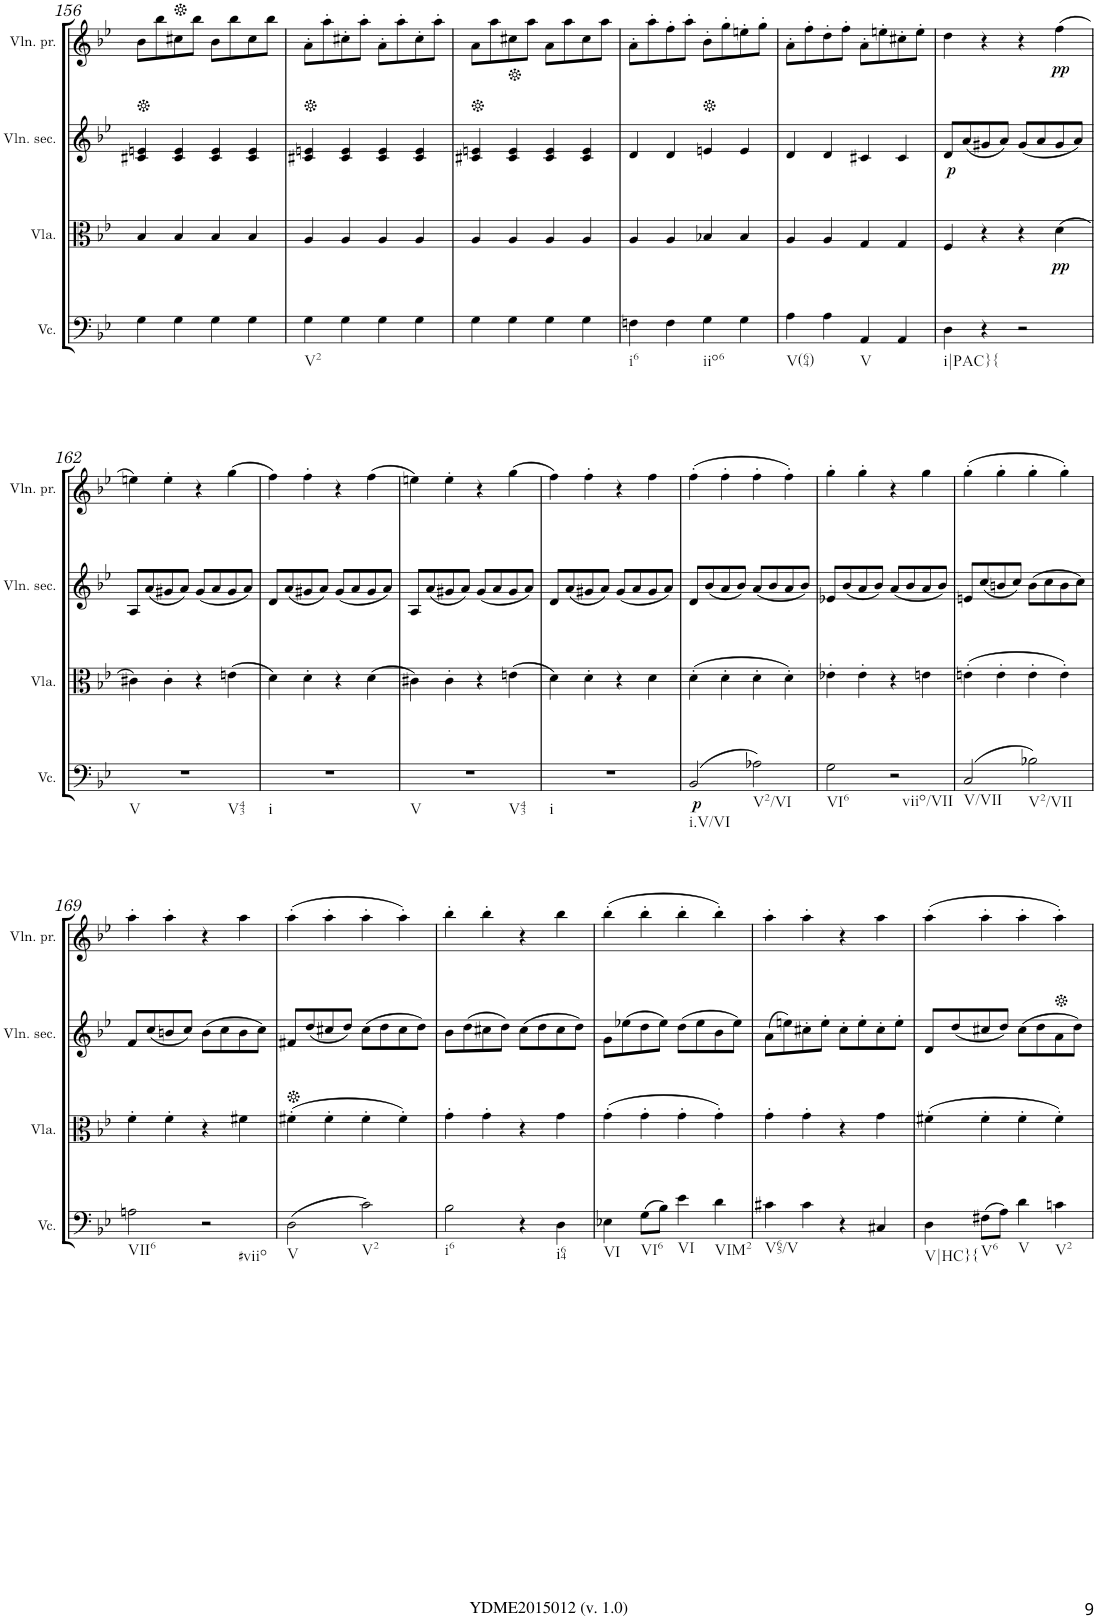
**kern	**dynam	**kern	**dynam	**kern	**dynam	**kern	**dynam
*part4	*part4	*part3	*part3	*part2	*part2	*part1	*part1
*staff4	*staff4	*staff3	*staff3	*staff2	*staff2	*staff1	*staff1
*I"Violoncelle	*	*I"Viola	*	*I"Violino secondo	*	*I"Violino primo	*
*I'Vc.	*	*I'Vla.	*	*I'Vln. sec.	*	*I'Vln. pr.	*
!!LO:PB:g=z
*clefF4	*	*clefC3	*	*clefG2	*	*clefG2	*
*k[b-e-]	*	*k[b-e-]	*	*k[b-e-]	*	*k[b-e-]	*
*M2/2	*	*M2/2	*	*M2/2	*	*M2/2	*
=156	=156	=156	=156	=156	=156	=156	=156
4G\	.	4B-/	.	4c#X/ 4en/	.	8b-\L	.
.	.	.	.	.	.	8bb-\	.
4G\	.	4B-/	.	4c#/ 4e/	.	8cc#X\	.
.	.	.	.	.	.	8bb-\J	.
4G\	.	4B-/	.	4c#/ 4e/	.	8b-\L	.
.	.	.	.	.	.	8bb-\	.
4G\	.	4B-/	.	4c#/ 4e/	.	8cc#\	.
.	.	.	.	.	.	8bb-\J	.
=157	=157	=157	=157	=157	=157	=157	=157
!LO:TX:b:t=V2	!	!	!	!	!	!	!
4G\	.	4A/	.	4c#X/ 4en/	.	8a'\L	.
.	.	.	.	.	.	8aa'\	.
4G\	.	4A/	.	4c#/ 4e/	.	8cc#X'\	.
.	.	.	.	.	.	8aa'\J	.
4G\	.	4A/	.	4c#/ 4e/	.	8a'\L	.
.	.	.	.	.	.	8aa'\	.
4G\	.	4A/	.	4c#/ 4e/	.	8cc#'\	.
.	.	.	.	.	.	8aa'\J	.
=158	=158	=158	=158	=158	=158	=158	=158
4G\	.	4A/	.	4c#X/ 4en/	.	8a\L	.
.	.	.	.	.	.	8aa\	.
4G\	.	4A/	.	4c#/ 4e/	.	8cc#X\	.
.	.	.	.	.	.	8aa\J	.
4G\	.	4A/	.	4c#/ 4e/	.	8a\L	.
.	.	.	.	.	.	8aa\	.
4G\	.	4A/	.	4c#/ 4e/	.	8cc#\	.
.	.	.	.	.	.	8aa\J	.
=159	=159	=159	=159	=159	=159	=159	=159
!LO:TX:b:t=i6	!	!	!	!	!	!	!
4Fn\	.	4A/	.	4d/	.	8a'\L	.
.	.	.	.	.	.	8aa'\	.
4F\	.	4A/	.	4d/	.	8ff'\	.
.	.	.	.	.	.	8aa'\J	.
!LO:TX:b:t=iio6	!	!	!	!	!	!	!
4G\	.	4B-X/	.	4en/	.	8b-'\L	.
.	.	.	.	.	.	8gg'\	.
4G\	.	4B-/	.	4e/	.	8een'\	.
.	.	.	.	.	.	8gg'\J	.
=160	=160	=160	=160	=160	=160	=160	=160
!LO:TX:b:t=V(64)	!	!	!	!	!	!	!
4A\	.	4A/	.	4d/	.	8a'\L	.
.	.	.	.	.	.	8ff'\	.
4A\	.	4A/	.	4d/	.	8dd'\	.
.	.	.	.	.	.	8ff'\J	.
!LO:TX:b:t=V	!	!	!	!	!	!	!
4AA/	.	4G/	.	4c#X/	.	8a'\L	.
.	.	.	.	.	.	8een'\	.
4AA/	.	4G/	.	4c#/	.	8cc#X'\	.
.	.	.	.	.	.	8ee'\J	.
=161	=161	=161	=161	=161	=161	=161	=161
!LO:TX:b:t=i|PAC}{	!	!	!	!	!	!	!
!	!	!	!	!	!LO:DY:b	!	!
4D\	.	4F/	.	8d/L	p	4dd\	.
.	.	.	.	(<8a/	.	.	.
4r	.	4r	.	8g#X/	.	4r	.
.	.	.	.	8a/J)	.	.	.
2r	.	4r	.	(<8g#/L	.	4r	.
.	.	.	.	8a/	.	.	.
!	!	!	!LO:DY:b	!	!	!	!LO:DY:b
.	.	(>4d\	pp	8g#/	.	(>4ff\	pp
.	.	.	.	8a/J)	.	.	.
!!LO:LB:g=z
=162	=162	=162	=162	=162	=162	=162	=162
!LO:TX:b:t=V	!	!	!	!	!	!	!
!LO:TX:b:t=V43	!	!	!	!	!	!	!
1r	.	4c#X\)	.	8A/L	.	4een\)	.
.	.	.	.	(<8a/	.	.	.
.	.	4c#'\	.	8g#X/	.	4ee'\	.
.	.	.	.	8a/J)	.	.	.
.	.	4r	.	(<8g#/L	.	4r	.
.	.	.	.	8a/	.	.	.
.	.	(>4en\	.	8g#/	.	(>4gg\	.
.	.	.	.	8a/J)	.	.	.
=163	=163	=163	=163	=163	=163	=163	=163
!LO:TX:b:t=i	!	!	!	!	!	!	!
1r	.	4d\)	.	8d/L	.	4ff\)	.
.	.	.	.	(<8a/	.	.	.
.	.	4d'\	.	8g#X/	.	4ff'\	.
.	.	.	.	8a/J)	.	.	.
.	.	4r	.	(<8g#/L	.	4r	.
.	.	.	.	8a/	.	.	.
.	.	(>4d\	.	8g#/	.	(>4ff\	.
.	.	.	.	8a/J)	.	.	.
=164	=164	=164	=164	=164	=164	=164	=164
!LO:TX:b:t=V	!	!	!	!	!	!	!
!LO:TX:b:t=V43	!	!	!	!	!	!	!
1r	.	4c#X\)	.	8A/L	.	4een\)	.
.	.	.	.	(<8a/	.	.	.
.	.	4c#'\	.	8g#X/	.	4ee'\	.
.	.	.	.	8a/J)	.	.	.
.	.	4r	.	(<8g#/L	.	4r	.
.	.	.	.	8a/	.	.	.
.	.	(>4en\	.	8g#/	.	(>4gg\	.
.	.	.	.	8a/J)	.	.	.
=165	=165	=165	=165	=165	=165	=165	=165
!LO:TX:b:t=i	!	!	!	!	!	!	!
1r	.	4d\)	.	8d/L	.	4ff\)	.
.	.	.	.	(<8a/	.	.	.
.	.	4d'\	.	8g#X/	.	4ff'\	.
.	.	.	.	8a/J)	.	.	.
.	.	4r	.	(<8g#/L	.	4r	.
.	.	.	.	8a/	.	.	.
.	.	4d\	.	8g#/	.	4ff\	.
.	.	.	.	8a/J)	.	.	.
=166	=166	=166	=166	=166	=166	=166	=166
!LO:TX:b:t=i.V/VI	!	!	!	!	!	!	!
!	!LO:DY:b	!	!	!	!	!	!
(>2BB-/	p	(>4d'\	.	8d/L	.	(>4ff'\	.
.	.	.	.	(<8b-/	.	.	.
.	.	4d'\	.	8a/	.	4ff'\	.
.	.	.	.	8b-/J)	.	.	.
!LO:TX:b:t=V2/VI	!	!	!	!	!	!	!
2A-X\)	.	4d'\	.	(<8a/L	.	4ff'\	.
.	.	.	.	8b-/	.	.	.
.	.	4d'\)	.	8a/	.	4ff'\)	.
.	.	.	.	8b-/J)	.	.	.
=167	=167	=167	=167	=167	=167	=167	=167
!LO:TX:b:t=VI6	!	!	!	!	!	!	!
2G\	.	4e-X'\	.	8e-X/L	.	4gg'\	.
.	.	.	.	(<8b-/	.	.	.
.	.	4e-'\	.	8a/	.	4gg'\	.
.	.	.	.	8b-/J)	.	.	.
!LO:TX:b:t=viio/VII	!	!	!	!	!	!	!
2r	.	4r	.	(<8a/L	.	4r	.
.	.	.	.	8b-/	.	.	.
.	.	4en\	.	8a/	.	4gg\	.
.	.	.	.	8b-/J)	.	.	.
=168	=168	=168	=168	=168	=168	=168	=168
!LO:TX:b:t=V/VII	!	!	!	!	!	!	!
(>2C/	.	(>4en'\	.	8en/L	.	(>4gg'\	.
.	.	.	.	(<8cc/	.	.	.
.	.	4e'\	.	8bn/	.	4gg'\	.
.	.	.	.	8cc/J)	.	.	.
!LO:TX:b:t=V2/VII	!	!	!	!	!	!	!
2B-X\)	.	4e'\	.	(>8b\L	.	4gg'\	.
.	.	.	.	8cc\	.	.	.
.	.	4e'\)	.	8b\	.	4gg'\)	.
.	.	.	.	8cc\J)	.	.	.
!!LO:LB:g=z
=169	=169	=169	=169	=169	=169	=169	=169
!LO:TX:b:t=VII6	!	!	!	!	!	!	!
2An\	.	4f'\	.	8f/L	.	4aa'\	.
.	.	.	.	(<8cc/	.	.	.
.	.	4f'\	.	8bn/	.	4aa'\	.
.	.	.	.	8cc/J)	.	.	.
!LO:TX:b:t=#viio	!	!	!	!	!	!	!
2r	.	4r	.	(>8b\L	.	4r	.
.	.	.	.	8cc\	.	.	.
.	.	4f#X\	.	8b\	.	4aa\	.
.	.	.	.	8cc\J)	.	.	.
=170	=170	=170	=170	=170	=170	=170	=170
!LO:TX:b:t=V	!	!	!	!	!	!	!
(>2D\	.	(>4f#X'\	.	8f#X/L	.	(>4aa'\	.
.	.	.	.	(<8dd/	.	.	.
.	.	4f#'\	.	8cc#X/	.	4aa'\	.
.	.	.	.	8dd/J)	.	.	.
!LO:TX:b:t=V2	!	!	!	!	!	!	!
2c\)	.	4f#'\	.	(>8cc#\L	.	4aa'\	.
.	.	.	.	8dd\	.	.	.
.	.	4f#'\)	.	8cc#\	.	4aa'\)	.
.	.	.	.	8dd\J)	.	.	.
=171	=171	=171	=171	=171	=171	=171	=171
!LO:TX:b:t=i6	!	!	!	!	!	!	!
2B-\	.	4g'\	.	8b-\L	.	4bb-'\	.
.	.	.	.	(>8dd\	.	.	.
.	.	4g'\	.	8cc#X\	.	4bb-'\	.
.	.	.	.	8dd\J)	.	.	.
4r	.	4r	.	(>8cc#\L	.	4r	.
.	.	.	.	8dd\	.	.	.
!LO:TX:b:t=i64	!	!	!	!	!	!	!
4D\	.	4g\	.	8cc#\	.	4bb-\	.
.	.	.	.	8dd\J)	.	.	.
=172	=172	=172	=172	=172	=172	=172	=172
!LO:TX:b:t=VI	!	!	!	!	!	!	!
4E-X\	.	(>4g'\	.	8g\L	.	(>4bb-'\	.
.	.	.	.	(>8ee-X\	.	.	.
!LO:TX:b:t=VI6	!	!	!	!	!	!	!
(>8G\L	.	4g'\	.	8dd\	.	4bb-'\	.
8B-\J)	.	.	.	8ee-\J)	.	.	.
!LO:TX:b:t=VI	!	!	!	!	!	!	!
4e-\	.	4g'\	.	(>8dd\L	.	4bb-'\	.
.	.	.	.	8ee-\	.	.	.
!LO:TX:b:t=VIM2	!	!	!	!	!	!	!
4d\	.	4g'\)	.	8b-\	.	4bb-'\)	.
.	.	.	.	8ee-\J)	.	.	.
=173	=173	=173	=173	=173	=173	=173	=173
!LO:TX:b:t=V65/V	!	!	!	!	!	!	!
4c#X\	.	4g'\	.	(>8a\L	.	4aa'\	.
.	.	.	.	8een\)	.	.	.
4c#\	.	4g'\	.	8cc#X'\	.	4aa'\	.
.	.	.	.	8ee'\J	.	.	.
4r	.	4r	.	8cc#'\L	.	4r	.
.	.	.	.	8ee'\	.	.	.
4C#X/	.	4g\	.	8cc#'\	.	4aa\	.
.	.	.	.	8ee'\J	.	.	.
=174	=174	=174	=174	=174	=174	=174	=174
!LO:TX:b:t=V|HC}{	!	!	!	!	!	!	!
4D\	.	(>4f#X'\	.	8d/L	.	(>4aa'\	.
.	.	.	.	(<8dd/	.	.	.
!LO:TX:b:t=V6	!	!	!	!	!	!	!
(>8F#X\L	.	4f#'\	.	8cc#X/	.	4aa'\	.
8A\J)	.	.	.	8dd/J)	.	.	.
!LO:TX:b:t=V	!	!	!	!	!	!	!
4d\	.	4f#'\	.	(>8cc#\L	.	4aa'\	.
.	.	.	.	8dd\	.	.	.
!LO:TX:b:t=V2	!	!	!	!	!	!	!
4cn\	.	4f#'\)	.	8a\	.	4aa'\)	.
.	.	.	.	8dd\J)	.	.	.
=	=	=	=	=	=	=	=
*-	*-	*-	*-	*-	*-	*-	*-
